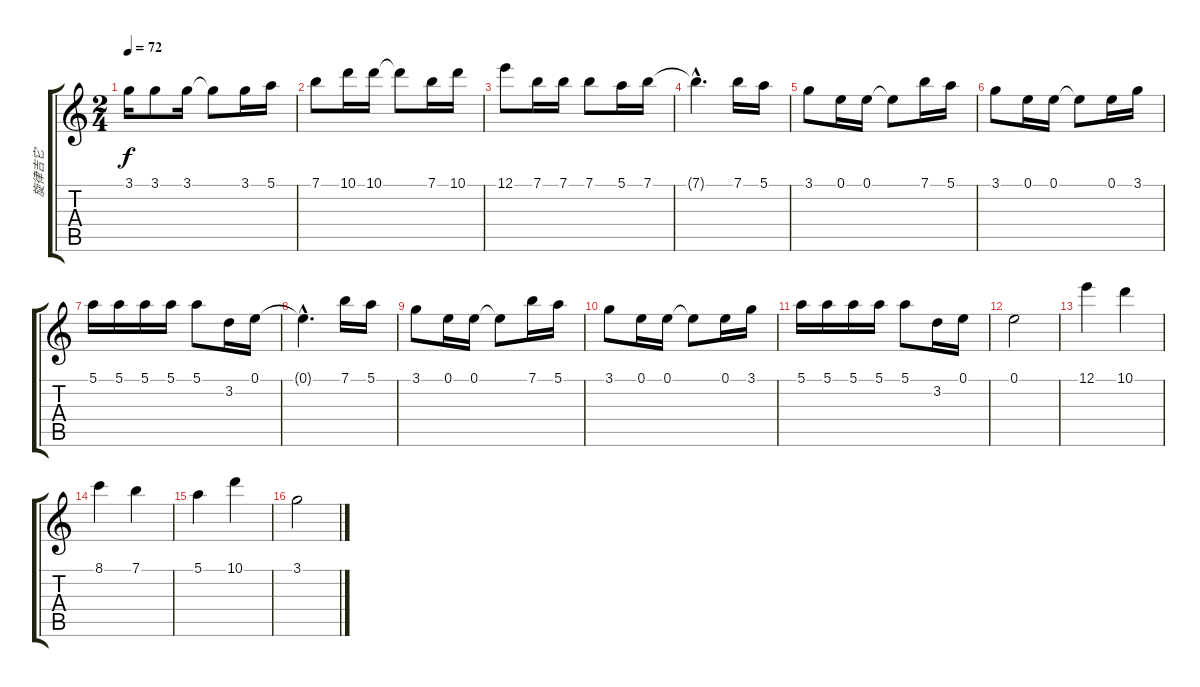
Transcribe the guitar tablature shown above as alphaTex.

\track ("旋律吉它" "旋律吉它") {instrument acousticguitarnylon}
\staff {score tabs}
\tuning (E4 B3 G3 D3 A2 E2) {hide}
\ts (2 4)
\tempo 72
\clef g2
\ks c
3.1.16{dy f} 3.1.8 3.1.16 3.1{t}.8 3.1.16 5.1.16 |
7.1.8 10.1.16 10.1.16 10.1{t}.8 7.1.16 10.1.16 |
12.1.8 7.1.16 7.1.16 7.1.8 5.1.16 7.1.16 |
7.1{hac t}.4{d} 7.1.16 5.1.16 |
3.1.8 0.1.16 0.1.16 0.1{t}.8 7.1.16 5.1.16 |
3.1.8 0.1.16 0.1.16 0.1{t}.8 0.1.16 3.1.16 |
5.1.16 5.1.16 5.1.16 5.1.16 5.1.8 3.2.16 0.1.16 |
0.1{hac t}.4{d} 7.1.16 5.1.16 |
3.1.8 0.1.16 0.1.16 0.1{t}.8 7.1.16 5.1.16 |
3.1.8 0.1.16 0.1.16 0.1{t}.8 0.1.16 3.1.16 |
5.1.16 5.1.16 5.1.16 5.1.16 5.1.8 3.2.16 0.1.16 |
0.1.2 |
12.1.4 10.1.4 |
8.1.4 7.1.4 |
5.1.4 10.1.4 |
3.1.2
